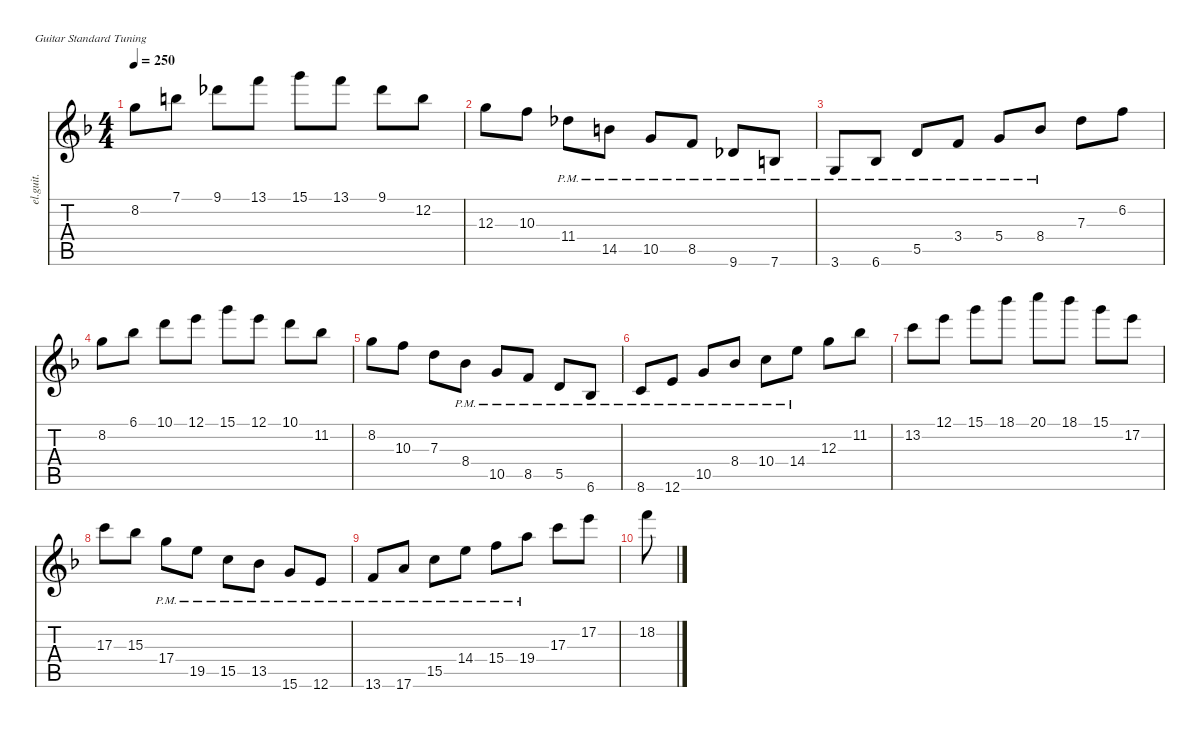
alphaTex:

\defaultSystemsLayout 4
\hideDynamics
\bracketExtendMode nobrackets
\track ("DIRTY Guitar (Clean)" "el.guit.") {mute instrument electricguitarclean}
\staff {score tabs}
\tuning (E4 B3 G3 D3 A2 E2)
\ts (4 4)
\tempo 250
\clef g2
\ks f
8.2{acc forcenatural}.8{dy mf beam Down} 7.1{acc forcenatural}.8{beam Down} 9.1{acc b}.8{beam Down} 13.1{acc forcenatural}.8{beam Down} 15.1{acc forcenatural}.8{beam Down} 13.1{acc forcenatural}.8{beam Down} 9.1{acc b}.8{beam Down} 12.2{acc forcenatural}.8{beam Down} |
12.3{acc forcenatural}.8{beam Down} 10.3{acc forcenatural}.8{beam Down} 11.4{pm acc b}.8{beam Down} 14.5{pm acc forcenatural}.8{beam Down} 10.5{pm acc forcenatural}.8{beam Up} 8.5{pm acc forcenatural}.8{beam Up} 9.6{pm acc b}.8{beam Up} 7.6{pm acc forcenatural}.8{beam Up} |
3.6{pm acc forcenatural}.8{beam Up} 6.6{pm acc b}.8{beam Up} 5.5{pm acc forcenatural}.8{beam Up} 3.4{pm acc forcenatural}.8{beam Up} 5.4{pm acc forcenatural}.8{beam Up} 8.4{pm acc b}.8{beam Up} 7.3{acc forcenatural}.8{beam Down} 6.2{acc forcenatural}.8{beam Down} |
8.2{acc forcenatural}.8{beam Down} 6.1{acc b}.8{beam Down} 10.1{acc forcenatural}.8{beam Down} 12.1{acc forcenatural}.8{beam Down} 15.1{acc forcenatural}.8{beam Down} 12.1{acc forcenatural}.8{beam Down} 10.1{acc forcenatural}.8{beam Down} 11.2{acc b}.8{beam Down} |
8.2{acc forcenatural}.8{beam Down} 10.3{acc forcenatural}.8{beam Down} 7.3{acc forcenatural}.8{beam Down} 8.4{pm acc b}.8{beam Down} 10.5{pm acc forcenatural}.8{beam Up} 8.5{pm acc forcenatural}.8{beam Up} 5.5{pm acc forcenatural}.8{beam Up} 6.6{pm acc b}.8{beam Up} |
8.6{pm acc forcenatural}.8{beam Up} 12.6{pm acc forcenatural}.8{beam Up} 10.5{pm acc forcenatural}.8{beam Up} 8.4{pm acc b}.8{beam Up} 10.4{pm acc forcenatural}.8{beam Down} 14.4{pm acc forcenatural}.8{beam Down} 12.3{acc forcenatural}.8{beam Down} 11.2{acc b}.8{beam Down} |
13.2{acc forcenatural}.8{beam Down} 12.1{acc forcenatural}.8{beam Down} 15.1{acc forcenatural}.8{beam Down} 18.1{acc b}.8{beam Down} 20.1{acc forcenatural}.8{beam Down} 18.1{acc b}.8{beam Down} 15.1{acc forcenatural}.8{beam Down} 17.2{acc forcenatural}.8{beam Down} |
17.3{acc forcenatural}.8{beam Down} 15.3{acc b}.8{beam Down} 17.4{pm acc forcenatural}.8{beam Down} 19.5{pm acc forcenatural}.8{beam Down} 15.5{pm acc forcenatural}.8{beam Down} 13.5{pm acc b}.8{beam Down} 15.6{pm acc forcenatural}.8{beam Up} 12.6{pm acc forcenatural}.8{beam Up} |
13.6{pm acc forcenatural}.8{beam Up} 17.6{pm acc forcenatural}.8{beam Up} 15.5{pm acc forcenatural}.8{beam Down} 14.4{pm acc forcenatural}.8{beam Down} 15.4{pm acc forcenatural}.8{beam Down} 19.4{pm acc forcenatural}.8{beam Down} 17.3{acc forcenatural}.8{beam Down} 17.2{acc forcenatural}.8{beam Down} |
18.2{acc forcenatural}.8{beam Down}
